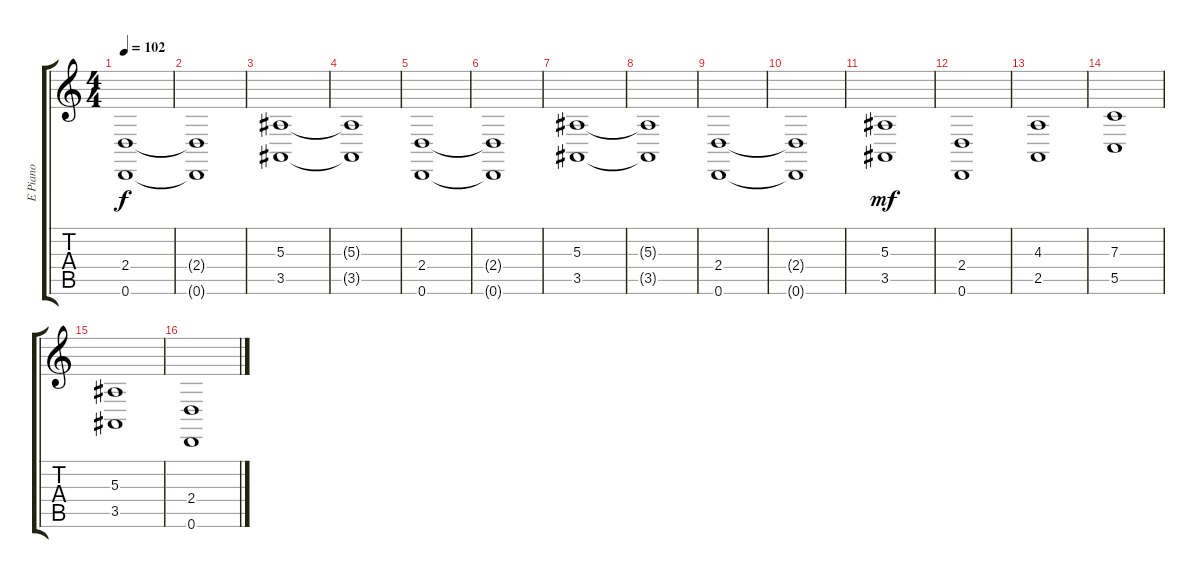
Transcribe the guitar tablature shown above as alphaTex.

\track ("E Piano" "E Piano") {instrument electricpiano1}
\staff {score tabs}
\tuning (D4 A3 F3 C3 G2 D2) {hide}
\ts (4 4)
\tempo 102
\clef g2
\ks c
(2.4 0.6).1{dy f} |
(2.4{t} 0.6{t}).1 |
(5.3 3.5).1 |
(5.3{t} 3.5{t}).1 |
(2.4 0.6).1 |
(2.4{t} 0.6{t}).1 |
(5.3 3.5).1 |
(5.3{t} 3.5{t}).1 |
(2.4 0.6).1 |
(2.4{t} 0.6{t}).1 |
(5.3 3.5).1{dy mf} |
(2.4 0.6).1 |
(4.3 2.5).1 |
(7.3 5.5).1 |
(5.3 3.5).1 |
(2.4 0.6).1
